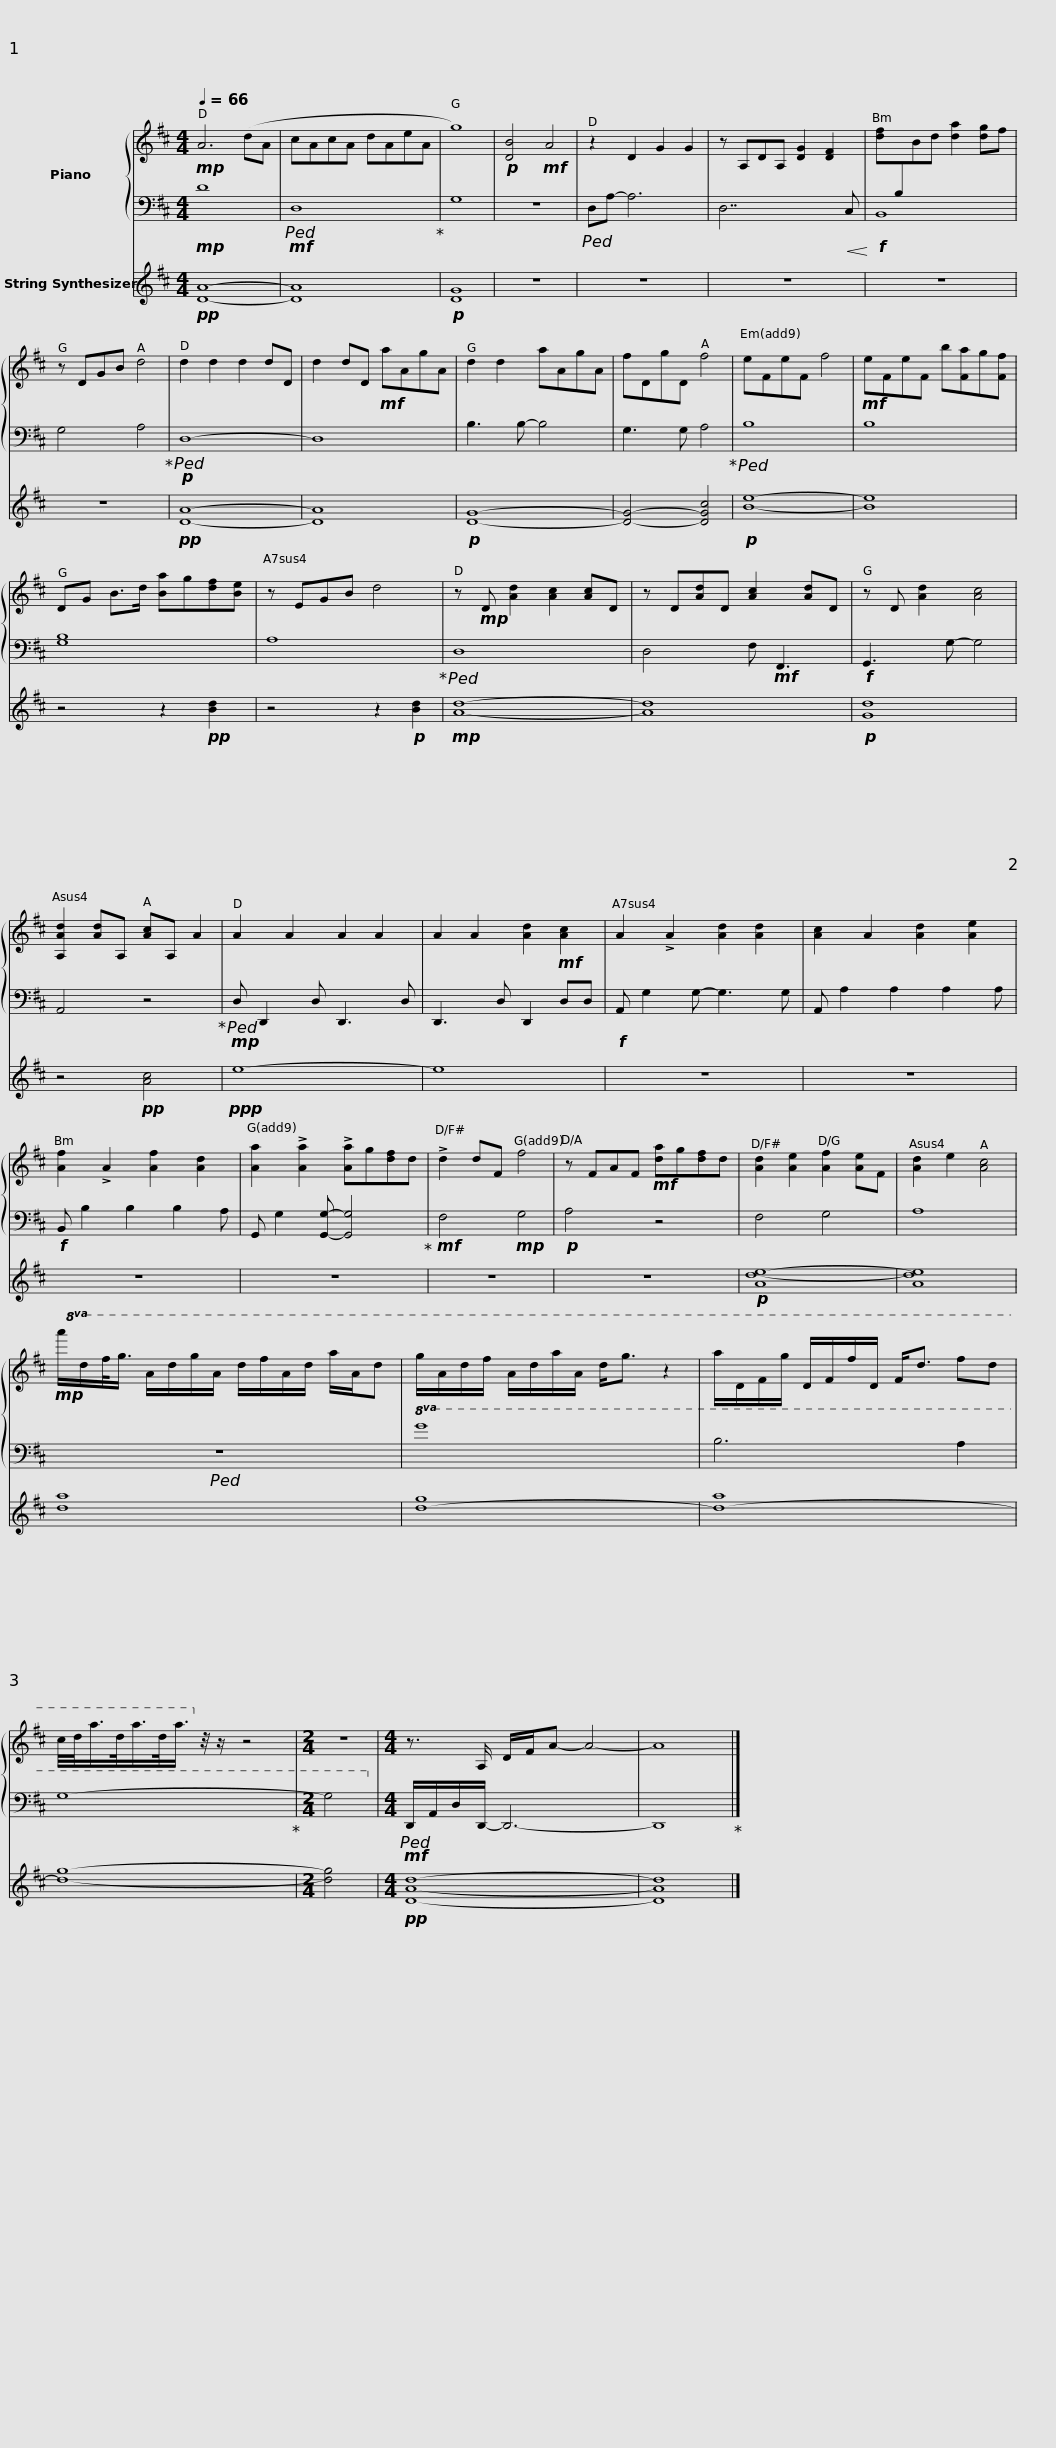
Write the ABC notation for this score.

X:1
%%score { 1 | 2 } 3
L:1/8
Q:1/4=66
M:4/4
I:linebreak $
K:D
V:1 treble
V:2 bass
V:3 treble
V:1
!mp! A6 (dA | cAcA dAeA | g8) |!p! [DB]4!mf! A4 |$ z2 D2 G2 G2 | %5
 z A,DA, [DG]2 [DF]2 | [df][I:staff +1]B,[I:staff -1]Bd [da]2 [dg]f | z DGB d4 |$ d2 d2 d2 dD | d2 dD!mf! aAgA | %10
 d2 d2 aAgA | fDgD f4 |$ eFeF f4 |!mf! eFeF b[Fa]g[Ff] | DG B>d [Ba]g[df][Be] | %15
 z EGB d4 |$ z!mp! D [Ad]2 [Ac]2 [Ac]D | z D[Ad]D [Ac]2 [Ad]D | z D [Ad]2 [Ac]4 | [A,Ad]2 [Ad]A, [Ac]A, A2 |$ %20
 A2 A2 A2 A2 | A2 A2 [Ad]2!mf! [Ac]2 | A2 !>!A2 [Ad]2 [Ad]2 | [Ac]2 A2 [Ad]2 [Ae]2 |$ [Af]2 !>!A2 [Af]2 [Ad]2 | %25
 [Aa]2 !>![Aa]2 !>![Aa]g[df]d | !>!d2 dF f4 | z FAF!mf! [da]g[df]d | [Ad]2 [Ae]2 [Af]2 [Ae]F | [Ad]2 e2 [Ac]4 |$ %30
!mp!!8va(! a'/d'/f'/<g'/ a/d'/g'/a/ d'/f'/a/d'/ a'/a/d' | g'/a/d'/f'/ a/d'/a'/a/ d'<g' z2 | a'/d/f/g'/ d/f/f'/d/ f<d' f'd' |$ c'/4d'/<a'/d'/<a'/d'/<a'/!8va)! z/4 z/ z4 |[M:2/4] z4 | %35
[M:4/4] z3/2 A,/ D/F/A- A4- | A8 |] %37
V:2
!mp! D8 |!mf!!ped! D,8!ped-up! | G,8 | z8 |$!ped! D,A,- A,6 | %5
 D,7!<(! C,!<)! |!f! B,,8 | G,4 A,4!ped-up! |$!p!!ped! D,8- | D,8 | %10
 B,3 B,- B,4 | G,3 G, A,4!ped-up! |$!ped! B,8 | B,8 | [G,B,]8 | %15
 A,8!ped-up! |$!ped! D,8 | D,4 F,!mf! F,,3 |!f! G,,3 G,- G,4 | A,,4 z4!ped-up! |$ %20
!mp!!ped! D, D,,2 D, D,,3 D, | D,,3 D, D,,2 D,D, |!f! A,, G,2 G,- G,3 G, | A,, A,2 A,2 A,2 A, |$!f! B,, B,2 B,2 B,2 A, | %25
 G,, G,2 [G,,G,]- [G,,G,]4!ped-up! |!mf! F,4!mp! G,4 |!p! A,4 z4 | F,4 G,4 | A,8 |$ %30
!ped! z8 |!8va(! G8 | B6 A2 |$ G8-!ped-up! |[M:2/4] G4!8va)! | %35
[M:4/4]!mf!!ped! D,,/A,,/D,/D,,/- D,,6- | D,,8!ped-up! |] %37
V:3
!pp! [DA]8- | [DA]8 |!p! [DG]8 | z8 |$ z8 | %5
 z8 | z8 | z8 |$!pp! [DA]8- | [DA]8 | %10
!p! [DG]8- | [DG]4- [DGc]4 |$!p! [Be]8- | [Be]8 | z4 z2!pp! [Bd]2 | %15
 z4 z2!p! [Bd]2 |$!mp! [Ad]8- | [Ad]8 |!p! [Gd]8 | z4!pp! [Ac]4 |$ %20
!ppp! e8- | e8 | z8 | z8 |$ z8 | %25
 z8 | z8 | z8 |!p! [Ad-e-]8 | [Ade]8 |$ %30
 [da]8 | [d-g]8 | [d-a]8 |$ [dg]8- |[M:2/4] [dg]4 | %35
[M:4/4]!pp! [DAd]8- | [DAd]8 |] %37
